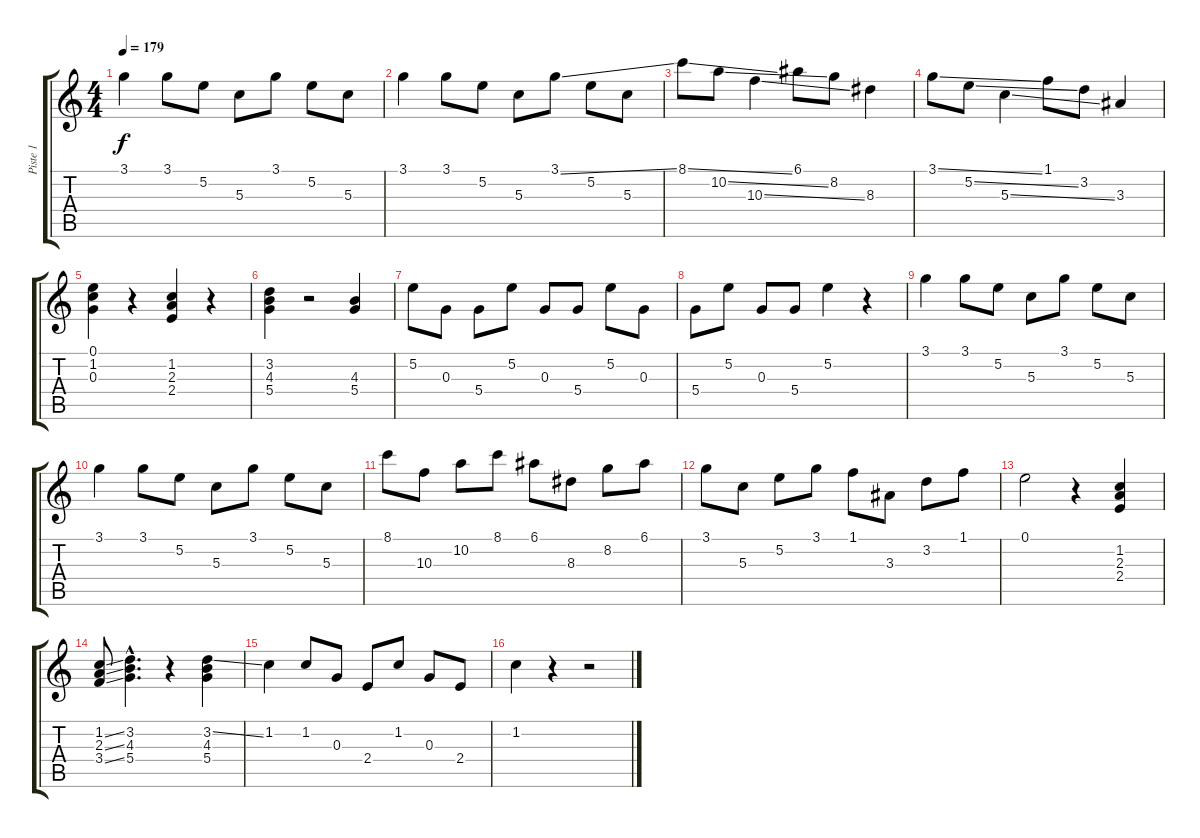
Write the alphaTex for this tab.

\track ("Piste 1" "Piste 1") {instrument acousticguitarnylon}
\staff {score tabs}
\tuning (E4 B3 G3 D3 A2 E2) {hide}
\ts (4 4)
\tempo 179
\clef g2
\ks c
3.1.4{dy f} 3.1.8 5.2.8 5.3.8 3.1.8 5.2.8 5.3.8 |
3.1.4 3.1.8 5.2.8 5.3.8 3.1{ss}.8 5.2.8 5.3.8 |
8.1{ss}.8 10.2{ss}.8 10.3{ss}.4 6.1.8 8.2.8 8.3.4 |
3.1{ss}.8 5.2{ss}.8 5.3{ss}.4 1.1.8 3.2.8 3.3.4 |
(0.1 1.2 0.3).4 r.4 (1.2 2.3 2.4).4 r.4 |
(3.2 4.3 5.4).4 r.2 (4.3 5.4).4 |
5.2.8 0.3.8 5.4.8 5.2.8 0.3.8 5.4.8 5.2.8 0.3.8 |
5.4.8 5.2.8 0.3.8 5.4.8 5.2.4 r.4 |
3.1.4 3.1.8 5.2.8 5.3.8 3.1.8 5.2.8 5.3.8 |
3.1.4 3.1.8 5.2.8 5.3.8 3.1.8 5.2.8 5.3.8 |
8.1.8 10.3.8 10.2.8 8.1.8 6.1.8 8.3.8 8.2.8 6.1.8 |
3.1.8 5.3.8 5.2.8 3.1.8 1.1.8 3.3.8 3.2.8 1.1.8 |
0.1.2 r.4 (1.2 2.3 2.4).4 |
(1.2{ss} 2.3{ss} 3.4{ss}).8 (3.2{hac} 4.3{hac} 5.4{hac}).4{d} r.4 (3.2{ss} 4.3 5.4).4 |
1.2.4 1.2.8 0.3.8 2.4.8 1.2.8 0.3.8 2.4.8 |
1.2.4 r.4 r.2
